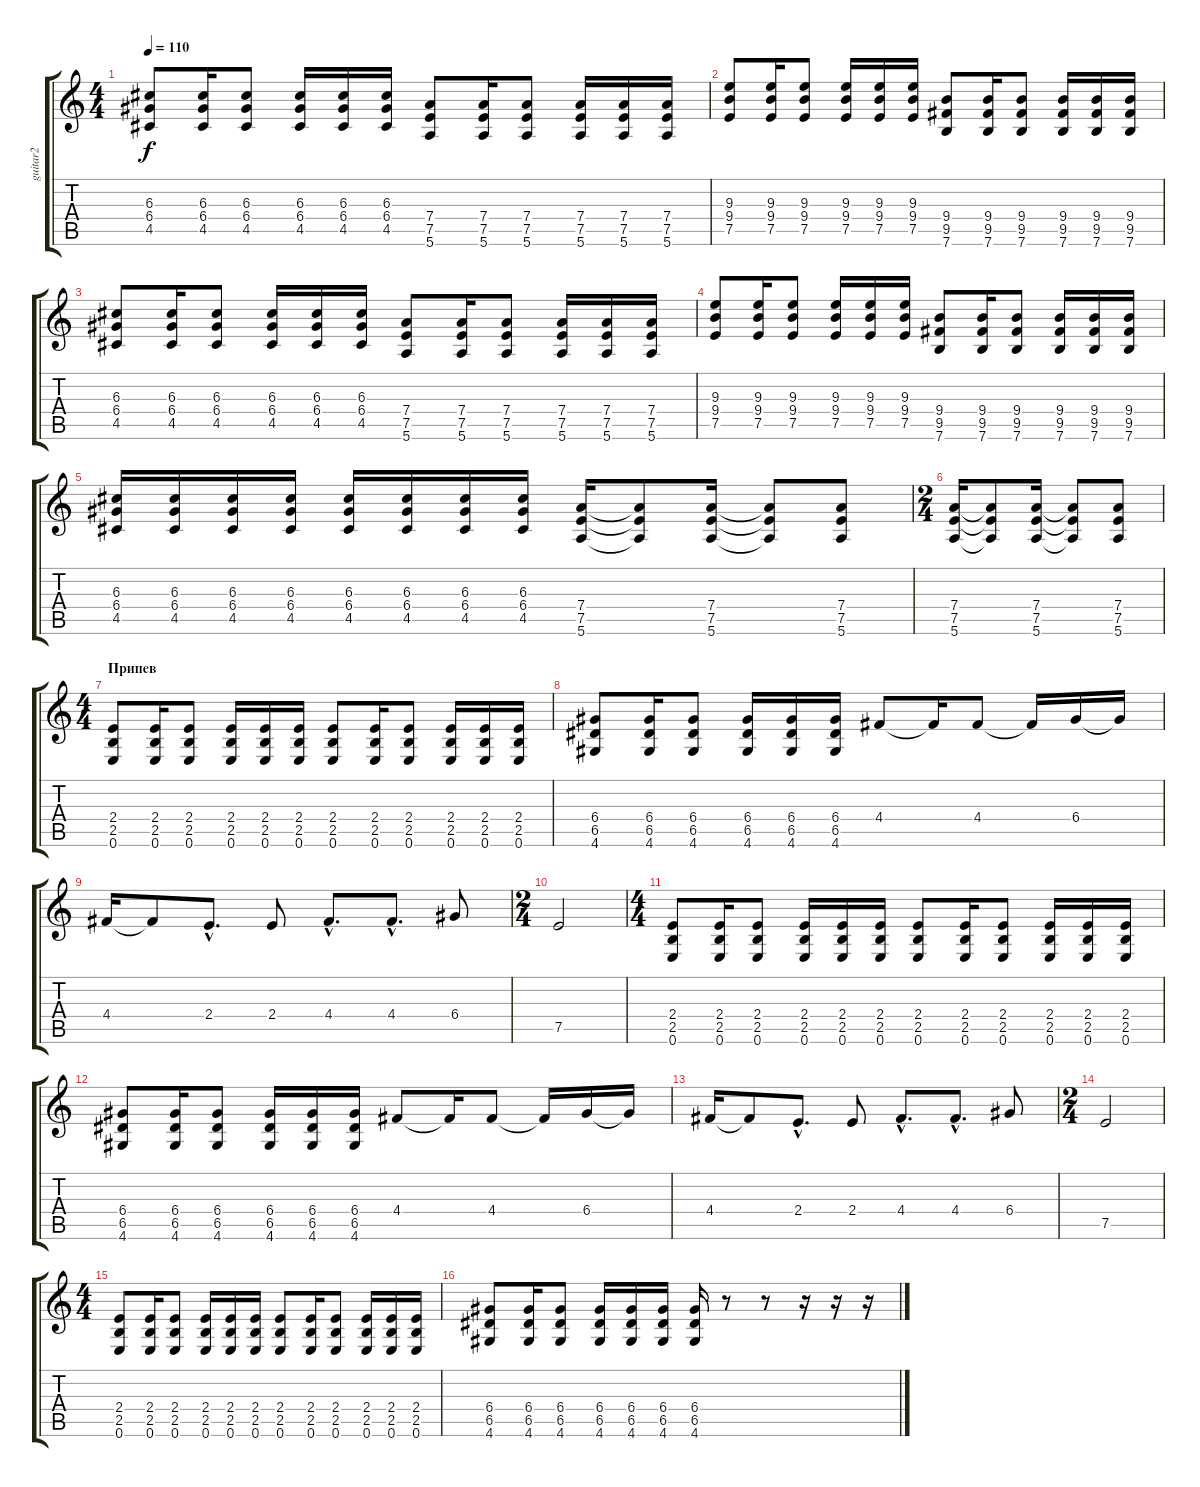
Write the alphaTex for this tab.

\track ("guitar2" "guitar2") {instrument overdrivenguitar}
\staff {score tabs}
\tuning (E4 B3 G3 D3 A2 E2) {hide}
\ts (4 4)
\tempo 110
\clef g2
\ks c
(6.3 6.4 4.5).8{dy f} (6.3 6.4 4.5).16 (6.3 6.4 4.5).8 (6.3 6.4 4.5).16 (6.3 6.4 4.5).16 (6.3 6.4 4.5).16 (7.4 7.5 5.6).8 (7.4 7.5 5.6).16 (7.4 7.5 5.6).8 (7.4 7.5 5.6).16 (7.4 7.5 5.6).16 (7.4 7.5 5.6).16 |
(9.3 9.4 7.5).8 (9.3 9.4 7.5).16 (9.3 9.4 7.5).8 (9.3 9.4 7.5).16 (9.3 9.4 7.5).16 (9.3 9.4 7.5).16 (9.4 9.5 7.6).8 (9.4 9.5 7.6).16 (9.4 9.5 7.6).8 (9.4 9.5 7.6).16 (9.4 9.5 7.6).16 (9.4 9.5 7.6).16 |
(6.3 6.4 4.5).8 (6.3 6.4 4.5).16 (6.3 6.4 4.5).8 (6.3 6.4 4.5).16 (6.3 6.4 4.5).16 (6.3 6.4 4.5).16 (7.4 7.5 5.6).8 (7.4 7.5 5.6).16 (7.4 7.5 5.6).8 (7.4 7.5 5.6).16 (7.4 7.5 5.6).16 (7.4 7.5 5.6).16 |
(9.3 9.4 7.5).8 (9.3 9.4 7.5).16 (9.3 9.4 7.5).8 (9.3 9.4 7.5).16 (9.3 9.4 7.5).16 (9.3 9.4 7.5).16 (9.4 9.5 7.6).8 (9.4 9.5 7.6).16 (9.4 9.5 7.6).8 (9.4 9.5 7.6).16 (9.4 9.5 7.6).16 (9.4 9.5 7.6).16 |
(6.3 6.4 4.5).16 (6.3 6.4 4.5).16 (6.3 6.4 4.5).16 (6.3 6.4 4.5).16 (6.3 6.4 4.5).16 (6.3 6.4 4.5).16 (6.3 6.4 4.5).16 (6.3 6.4 4.5).16 (7.4 7.5 5.6).16 (7.4{t} 7.5{t} 5.6{t}).8 (7.4 7.5 5.6).16 (7.4{t} 7.5{t} 5.6{t}).8 (7.4 7.5 5.6).8 |
\ts (2 4)
(7.4 7.5 5.6).16 (7.4{t} 7.5{t} 5.6{t}).8 (7.4 7.5 5.6).16 (7.4{t} 7.5{t} 5.6{t}).8 (7.4 7.5 5.6).8 |
\ts (4 4)
\section ("" "Припев")
(2.4 2.5 0.6).8 (2.4 2.5 0.6).16 (2.4 2.5 0.6).8 (2.4 2.5 0.6).16 (2.4 2.5 0.6).16 (2.4 2.5 0.6).16 (2.4 2.5 0.6).8 (2.4 2.5 0.6).16 (2.4 2.5 0.6).8 (2.4 2.5 0.6).16 (2.4 2.5 0.6).16 (2.4 2.5 0.6).16 |
(6.4 6.5 4.6).8 (6.4 6.5 4.6).16 (6.4 6.5 4.6).8 (6.4 6.5 4.6).16 (6.4 6.5 4.6).16 (6.4 6.5 4.6).16 4.4.8 4.4{t}.16 4.4.8 4.4{t}.16 6.4.16 6.4{t}.16 |
4.4.16 4.4{t}.8 2.4{hac}.8{d} 2.4.8 4.4{hac}.8{d} 4.4{hac}.8{d} 6.4.8 |
\ts (2 4)
7.5.2 |
\ts (4 4)
(2.4 2.5 0.6).8 (2.4 2.5 0.6).16 (2.4 2.5 0.6).8 (2.4 2.5 0.6).16 (2.4 2.5 0.6).16 (2.4 2.5 0.6).16 (2.4 2.5 0.6).8 (2.4 2.5 0.6).16 (2.4 2.5 0.6).8 (2.4 2.5 0.6).16 (2.4 2.5 0.6).16 (2.4 2.5 0.6).16 |
(6.4 6.5 4.6).8 (6.4 6.5 4.6).16 (6.4 6.5 4.6).8 (6.4 6.5 4.6).16 (6.4 6.5 4.6).16 (6.4 6.5 4.6).16 4.4.8 4.4{t}.16 4.4.8 4.4{t}.16 6.4.16 6.4{t}.16 |
4.4.16 4.4{t}.8 2.4{hac}.8{d} 2.4.8 4.4{hac}.8{d} 4.4{hac}.8{d} 6.4.8 |
\ts (2 4)
7.5.2 |
\ts (4 4)
(2.4 2.5 0.6).8 (2.4 2.5 0.6).16 (2.4 2.5 0.6).8 (2.4 2.5 0.6).16 (2.4 2.5 0.6).16 (2.4 2.5 0.6).16 (2.4 2.5 0.6).8 (2.4 2.5 0.6).16 (2.4 2.5 0.6).8 (2.4 2.5 0.6).16 (2.4 2.5 0.6).16 (2.4 2.5 0.6).16 |
(6.4 6.5 4.6).8 (6.4 6.5 4.6).16 (6.4 6.5 4.6).8 (6.4 6.5 4.6).16 (6.4 6.5 4.6).16 (6.4 6.5 4.6).16 (6.4 6.5 4.6).16 r.8 r.8 r.16 r.16 r.16
